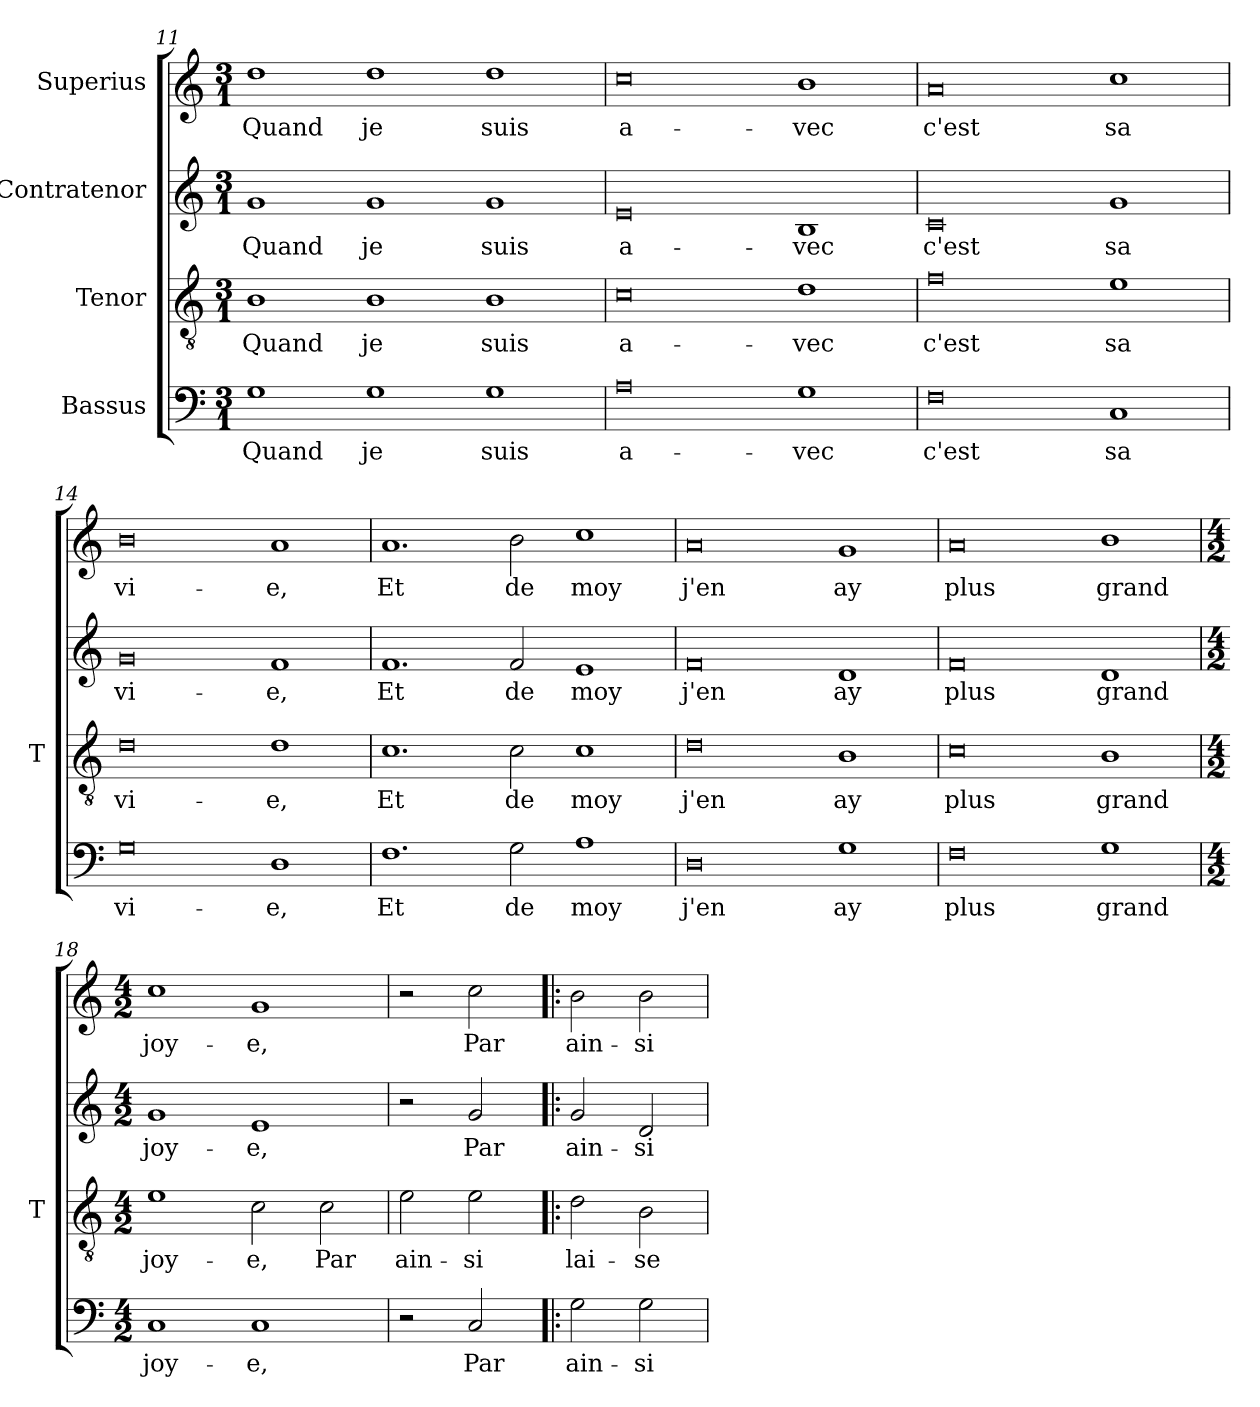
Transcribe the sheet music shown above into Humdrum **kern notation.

**kern	**text	**kern	**text	**kern	**text	**kern	**text
*part4	*part4	*part3	*part3	*part2	*part2	*part1	*part1
*staff4	*staff4	*staff3	*staff3	*staff2	*staff2	*staff1	*staff1
*I"Bassus	*	*I"Tenor	*	*I"Contratenor	*	*I"Superius	*
*	*	*I'T	*	*	*	*	*
*clefF4	*	*clefGv2	*	*clefG2	*	*clefG2	*
*k[]	*	*k[]	*	*k[]	*	*k[]	*
*M3/1	*	*M3/1	*	*M3/1	*	*M3/1	*
=11	=11	=11	=11	=11	=11	=11	=11
1G	-Quand	1B	-Quand	1g	-Quand	1dd	-Quand
1G	-je	1B	-je	1g	-je	1dd	-je
1G	-suis	1B	-suis	1g	-suis	1dd	-suis
=12	=12	=12	=12	=12	=12	=12	=12
0A	a-	0c	a-	0e	a-	0cc	a-
1G	-vec	1d	-vec	1B	-vec	1b	-vec
=13	=13	=13	=13	=13	=13	=13	=13
0F	-c'est	0f	-c'est	0c	-c'est	0a	-c'est
1C	-sa	1e	-sa	1g	-sa	1cc	-sa
=14	=14	=14	=14	=14	=14	=14	=14
0G	vi-	0d	vi-	0g	vi-	0b	vi-
1D	-e,	1d	-e,	1f	-e,	1a	-e,
=15	=15	=15	=15	=15	=15	=15	=15
1.F	-Et	1.c	-Et	1.f	-Et	1.a	-Et
2G	-de	2c	-de	2f	-de	2b	-de
1A	-moy	1c	-moy	1e	-moy	1cc	-moy
=16	=16	=16	=16	=16	=16	=16	=16
0D	-j'en	0d	-j'en	0f	-j'en	0a	-j'en
1G	-ay	1B	-ay	1d	-ay	1g	-ay
=17	=17	=17	=17	=17	=17	=17	=17
0F	-plus	0c	-plus	0f	-plus	0a	-plus
1G	-grand	1B	-grand	1d	-grand	1b	-grand
=18	=18	=18	=18	=18	=18	=18	=18
*M4/2	*	*M4/2	*	*M4/2	*	*M4/2	*
1C	joy-	1e	joy-	1g	joy-	1cc	joy-
1C	-e,	2c	-e,	1e	-e,	1g	-e,
.	.	2c	-Par	.	.	.	.
=19	=19	=19	=19	=19	=19	=19	=19
2r	.	2e	ain-	2r	.	2r	.
2C	-Par	2e	-si	2g	-Par	2cc	-Par
=20!|:	=20!|:	=20!|:	=20!|:	=20!|:	=20!|:	=20!|:	=20!|:
2G	ain-	2d	lai-	2g	ain-	2b	ain-
2G	-si	2B	-se	2d	-si	2b	-si
=	=	=	=	=	=	=	=
*-	*-	*-	*-	*-	*-	*-	*-
